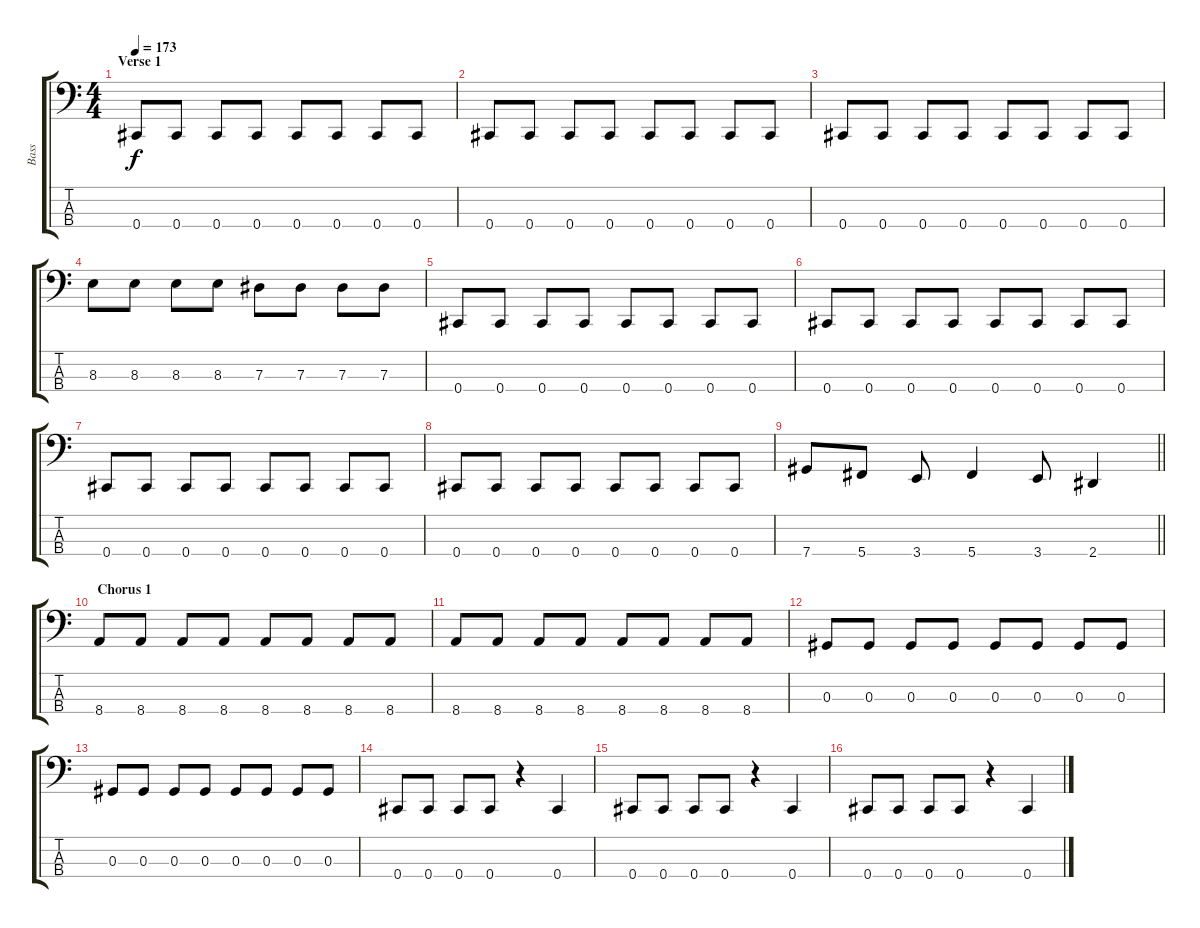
\track ("Bass" "Bass") {instrument slapbass2}
\staff {score tabs}
\tuning (Gb2 Db2 Ab1 Db1) {hide}
\ts (4 4)
\section ("" "Verse 1")
\tempo 173
\clef f4
\ks c
0.4.8{dy f} 0.4.8 0.4.8 0.4.8 0.4.8 0.4.8 0.4.8 0.4.8 |
0.4.8 0.4.8 0.4.8 0.4.8 0.4.8 0.4.8 0.4.8 0.4.8 |
0.4.8 0.4.8 0.4.8 0.4.8 0.4.8 0.4.8 0.4.8 0.4.8 |
8.3.8 8.3.8 8.3.8 8.3.8 7.3.8 7.3.8 7.3.8 7.3.8 |
0.4.8 0.4.8 0.4.8 0.4.8 0.4.8 0.4.8 0.4.8 0.4.8 |
0.4.8 0.4.8 0.4.8 0.4.8 0.4.8 0.4.8 0.4.8 0.4.8 |
0.4.8 0.4.8 0.4.8 0.4.8 0.4.8 0.4.8 0.4.8 0.4.8 |
0.4.8 0.4.8 0.4.8 0.4.8 0.4.8 0.4.8 0.4.8 0.4.8 |
\barLineRight lightlight
7.4.8 5.4.8 3.4.8 5.4.4 3.4.8 2.4.4 |
\section ("" " Chorus 1")
8.4.8 8.4.8 8.4.8 8.4.8 8.4.8 8.4.8 8.4.8 8.4.8 |
8.4.8 8.4.8 8.4.8 8.4.8 8.4.8 8.4.8 8.4.8 8.4.8 |
0.3.8 0.3.8 0.3.8 0.3.8 0.3.8 0.3.8 0.3.8 0.3.8 |
0.3.8 0.3.8 0.3.8 0.3.8 0.3.8 0.3.8 0.3.8 0.3.8 |
0.4.8 0.4.8 0.4.8 0.4.8 r.4 0.4.4 |
0.4.8 0.4.8 0.4.8 0.4.8 r.4 0.4.4 |
0.4.8 0.4.8 0.4.8 0.4.8 r.4 0.4.4
